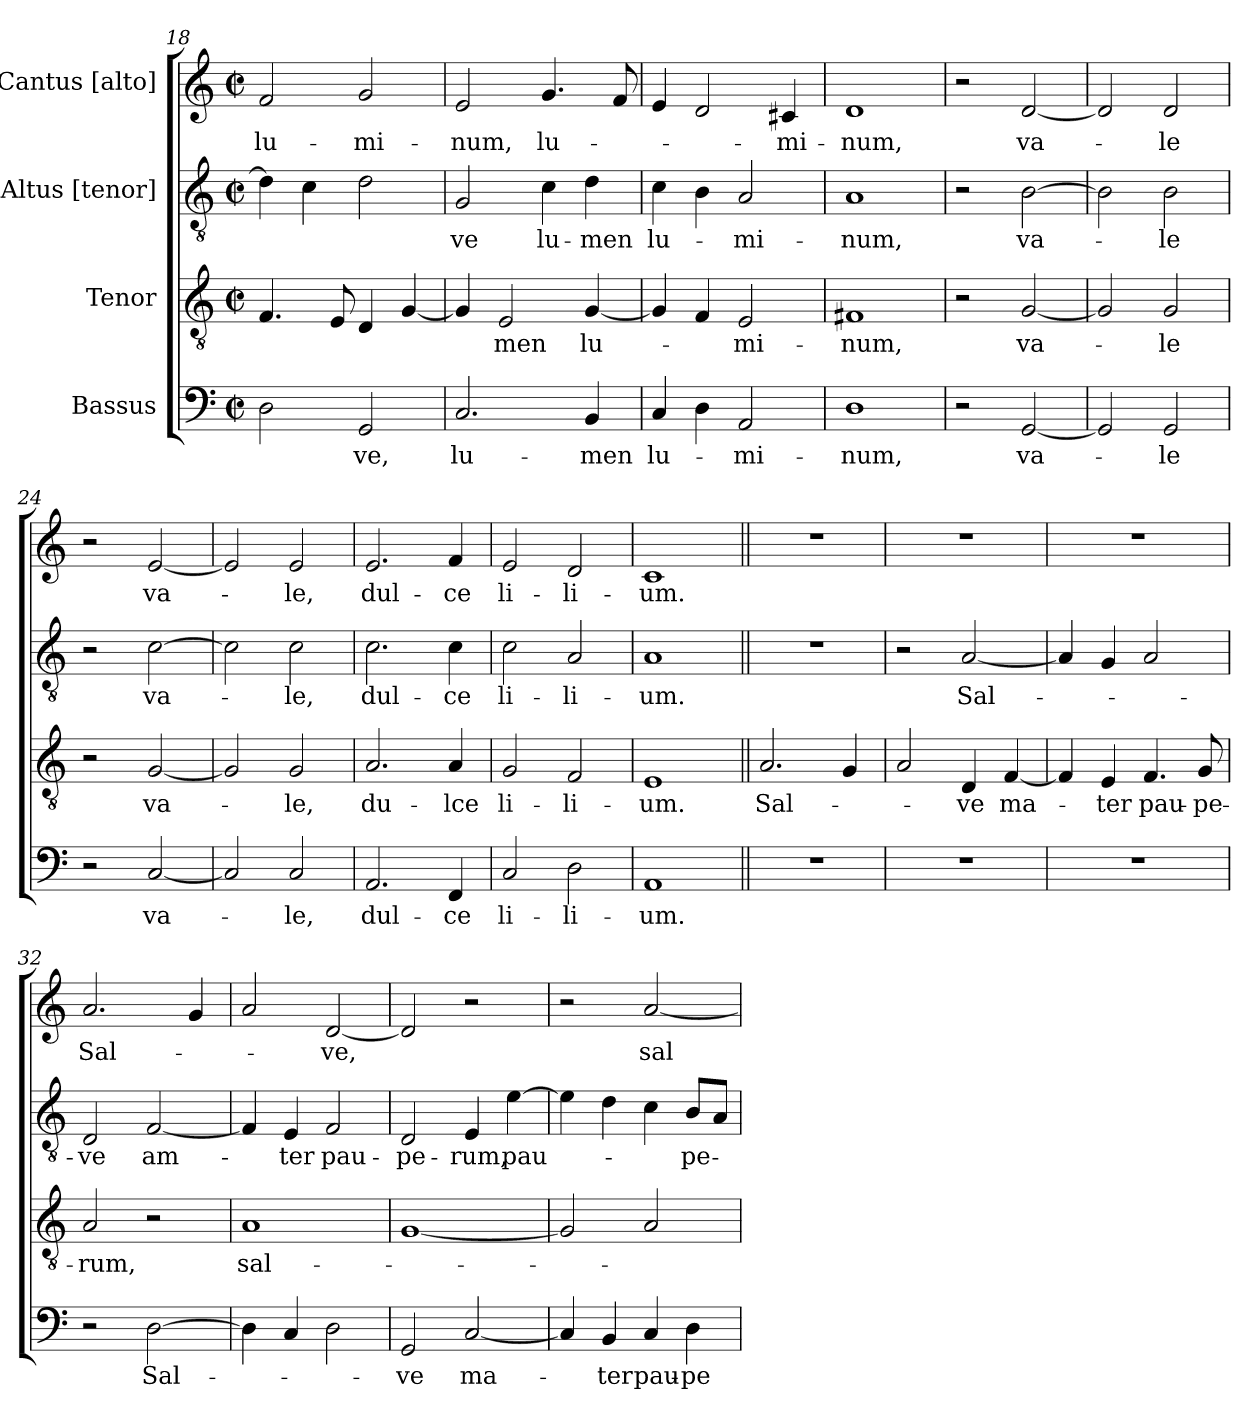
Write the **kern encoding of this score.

**kern	**text	**kern	**text	**kern	**text	**kern	**text
*part4	*part4	*part3	*part3	*part2	*part2	*part1	*part1
*staff4	*staff4	*staff3	*staff3	*staff2	*staff2	*staff1	*staff1
*I"Bassus	*	*I"Tenor	*	*I"Altus [tenor]	*	*I"Cantus [alto]	*
*clefF4	*	*clefGv2	*	*clefGv2	*	*clefG2	*
*k[]	*	*k[]	*	*k[]	*	*k[]	*
*C:	*	*C:	*	*C:	*	*C:	*
*M2/2	*	*M2/2	*	*M2/2	*	*M2/2	*
*met(c|)	*	*met(c|)	*	*met(c|)	*	*met(c|)	*
=18	=18	=18	=18	=18	=18	=18	=18
2D\	.	4.F/	.	4d\]	.	2f/	lu-
.	.	.	.	4c\	.	.	.
.	.	8E/	.	.	.	.	.
2GG/	-ve,	4D/	.	2d\	.	2g/	-mi-
.	.	[4G/	.	.	.	.	.
=19	=19	=19	=19	=19	=19	=19	=19
2.C/	lu-	4G/]	.	2G/	-ve	2e/	-num,
.	.	2E/	-men	.	.	.	.
.	.	.	.	4c\	lu-	4.g/	lu-
4BB/	-men	[4G/	lu-	4d\	-men	.	.
.	.	.	.	.	.	8f/	.
=20	=20	=20	=20	=20	=20	=20	=20
4C/	lu-	4G/]	.	4c\	lu-	4e/	.
4D\	.	4F/	.	4B\	.	2d/	.
2AA/	-mi-	2E/	-mi-	2A/	-mi-	.	.
.	.	.	.	.	.	4c#X/	-mi-
!!LO:PB:g=z
=21	=21	=21	=21	=21	=21	=21	=21
1D	-num,	1F#X	-num,	1A	-num,	1d	-num,
=22	=22	=22	=22	=22	=22	=22	=22
2r	.	2r	.	2r	.	2r	.
[2GG/	va-	[2G/	va-	[2B\	va-	[2d/	va-
=23	=23	=23	=23	=23	=23	=23	=23
2GG/]	.	2G/]	.	2B\]	.	2d/]	.
2GG/	-le	2G/	-le	2B\	-le	2d/	-le
=24	=24	=24	=24	=24	=24	=24	=24
2r	.	2r	.	2r	.	2r	.
[2C/	va-	[2G/	va-	[2c\	va-	[2e/	va-
=25	=25	=25	=25	=25	=25	=25	=25
2C/]	.	2G/]	.	2c\]	.	2e/]	.
2C/	-le,	2G/	-le,	2c\	-le,	2e/	-le,
=26	=26	=26	=26	=26	=26	=26	=26
2.AA/	dul-	2.A/	du-	2.c\	dul-	2.e/	dul-
4FF/	-ce	4A/	-lce	4c\	-ce	4f/	-ce
=27	=27	=27	=27	=27	=27	=27	=27
2C/	li-	2G/	li-	2c\	li-	2e/	li-
2D\	-li-	2F/	-li-	2A/	-li-	2d/	-li-
=28	=28	=28	=28	=28	=28	=28	=28
1AA	-um.	1E	-um.	1A	-um.	1c	-um.
!!LO:LB:g=z
=29||	=29||	=29||	=29||	=29||	=29||	=29||	=29||
1r	.	2.A/	Sal-	1r	.	1r	.
.	.	4G/	.	.	.	.	.
=30	=30	=30	=30	=30	=30	=30	=30
1r	.	2A/	.	2r	.	1r	.
.	.	4D/	-ve	[2A/	Sal-	.	.
.	.	[4F/	ma-	.	.	.	.
=31	=31	=31	=31	=31	=31	=31	=31
1r	.	4F/]	.	4A/]	.	1r	.
.	.	4E/	-ter	4G/	.	.	.
.	.	4.F/	pau-	2A/	.	.	.
.	.	8G/	-pe-	.	.	.	.
=32	=32	=32	=32	=32	=32	=32	=32
2r	.	2A/	-rum,	2D/	-ve	2.a/	Sal-
[2D\	Sal-	2r	.	[2F/	am-	.	.
.	.	.	.	.	.	4g/	.
=33	=33	=33	=33	=33	=33	=33	=33
4D\]	.	1A	sal-	4F/]	.	2a/	.
4C/	.	.	.	4E/	-ter	.	.
2D\	.	.	.	2F/	pau-	[2d/	-ve,
=34	=34	=34	=34	=34	=34	=34	=34
2GG/	-ve	[1G	.	2D/	-pe-	2d/]	.
[2C/	ma-	.	.	4E/	-rum,	2r	.
.	.	.	.	[4e\	pau-	.	.
=35	=35	=35	=35	=35	=35	=35	=35
4C/]	.	2G/]	.	4e\]	.	2r	.
4BB/	-ter	.	.	4d\	.	.	.
4C/	pau-	2A/	.	4c\	.	[2a/	sal-
4D\	-pe-	.	.	8B/L	-pe-	.	.
.	.	.	.	8A/J	.	.	.
=	=	=	=	=	=	=	=
*-	*-	*-	*-	*-	*-	*-	*-
